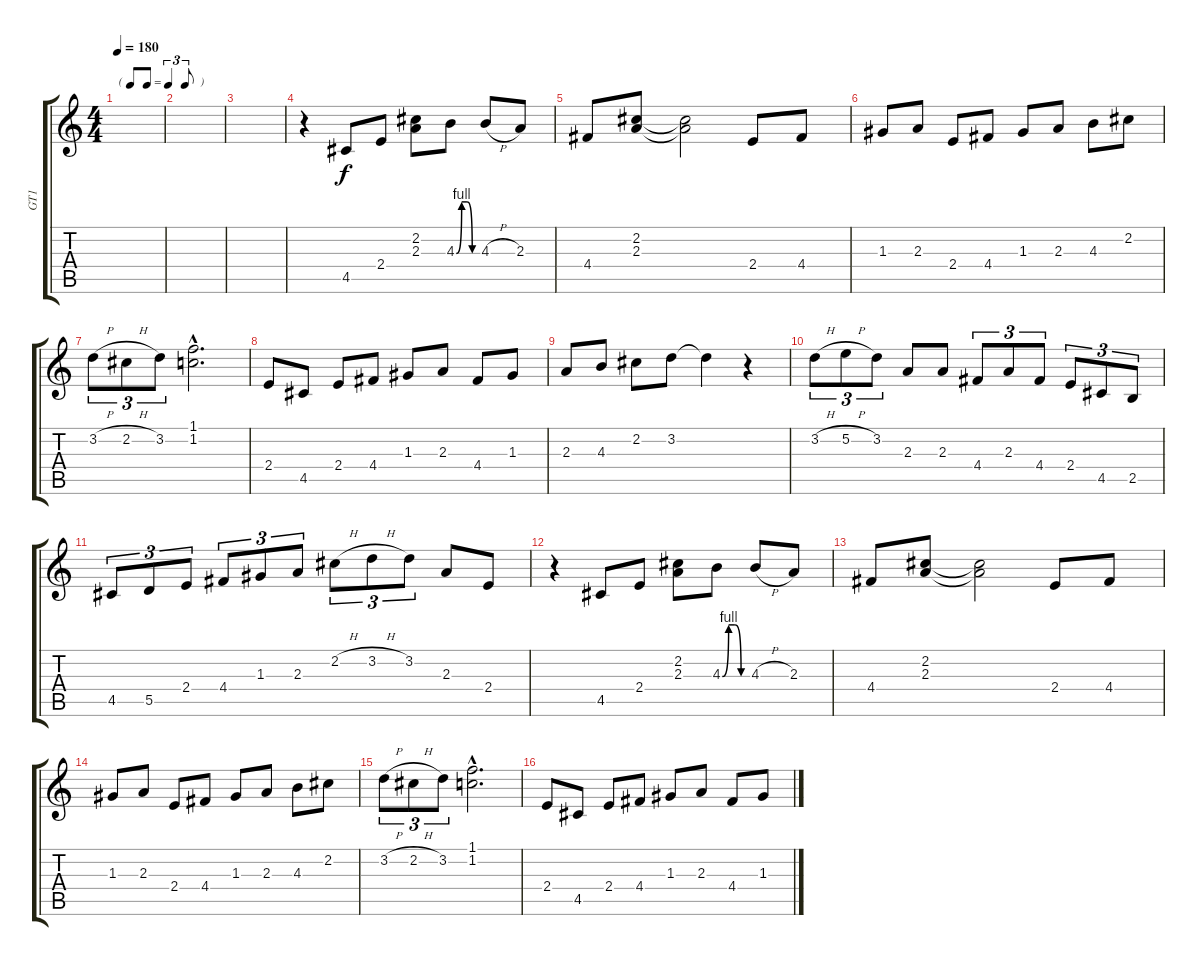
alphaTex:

\track ("GT1" "GT1") {instrument electricguitarclean}
\staff {score tabs}
\tuning (E4 B3 G3 D3 A2 E2) {hide}
\ts (4 4)
\tf triplet8th
\tempo 180
\clef g2
\ks c
|
|
|
r.4 4.5.8 2.4.8 (2.2 2.3).8 4.3{be (custom 0 0 15 4 30 4 45 0 60 0)}.8 4.3{h}.8 2.3.8 |
4.4.8 (2.2 2.3).8 (2.2{t} 2.3{t}).2 2.4.8 4.4.8 |
1.3.8 2.3.8 2.4.8 4.4.8 1.3.8 2.3.8 4.3.8 2.2.8 |
3.2{h}.8{tu (3 2)} 2.2{h}.8{tu (3 2)} 3.2.8{tu (3 2)} (1.1{hac} 1.2{hac}).2{d} |
2.4.8 4.5.8 2.4.8 4.4.8 1.3.8 2.3.8 4.4.8 1.3.8 |
2.3.8 4.3.8 2.2.8 3.2.8 3.2{t}.4 r.4 |
3.2{h}.8{tu (3 2)} 5.2{h}.8{tu (3 2)} 3.2.8{tu (3 2)} 2.3.8 2.3.8 4.4.8{tu (3 2)} 2.3.8{tu (3 2)} 4.4.8{tu (3 2)} 2.4.8{tu (3 2)} 4.5.8{tu (3 2)} 2.5.8{tu (3 2)} |
4.5.8{tu (3 2)} 5.5.8{tu (3 2)} 2.4.8{tu (3 2)} 4.4.8{tu (3 2)} 1.3.8{tu (3 2)} 2.3.8{tu (3 2)} 2.2{h}.8{tu (3 2)} 3.2{h}.8{tu (3 2)} 3.2.8{tu (3 2)} 2.3.8 2.4.8 |
r.4 4.5.8 2.4.8 (2.2 2.3).8 4.3{be (custom 0 0 15 4 30 4 45 0 60 0)}.8 4.3{h}.8 2.3.8 |
4.4.8 (2.2 2.3).8 (2.2{t} 2.3{t}).2 2.4.8 4.4.8 |
1.3.8 2.3.8 2.4.8 4.4.8 1.3.8 2.3.8 4.3.8 2.2.8 |
3.2{h}.8{tu (3 2)} 2.2{h}.8{tu (3 2)} 3.2.8{tu (3 2)} (1.1{hac} 1.2{hac}).2{d} |
2.4.8 4.5.8 2.4.8 4.4.8 1.3.8 2.3.8 4.4.8 1.3.8
